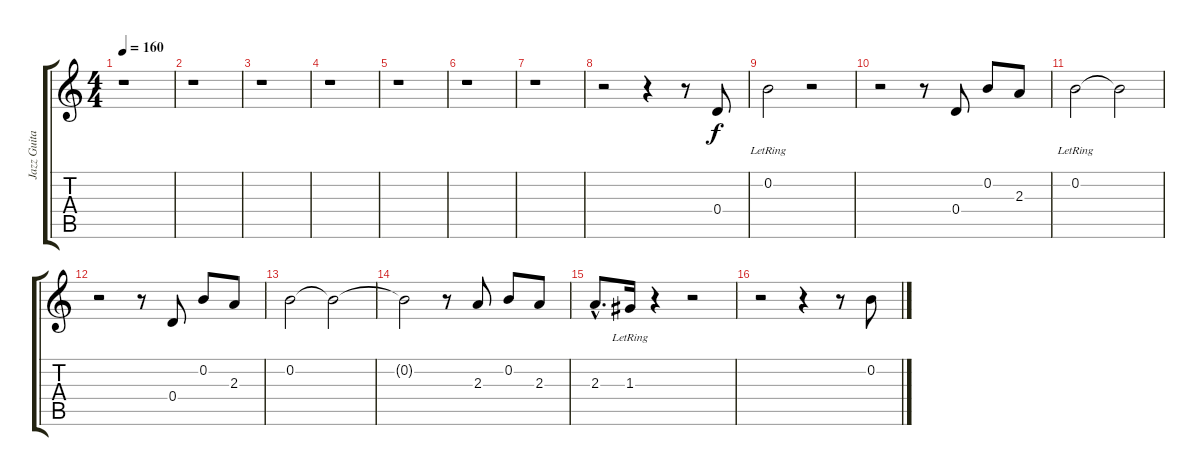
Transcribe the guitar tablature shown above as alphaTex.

\track ("Jazz Guitar" "Jazz Guita") {instrument electricguitarjazz}
\staff {score tabs}
\tuning (E4 B3 G3 D3 A2 E2) {hide}
\ts (4 4)
\tempo 160
\clef g2
\ks c
r.1{dy f instrument electricguitarjazz} |
r.1 |
r.1 |
r.1 |
r.1 |
r.1 |
r.1 |
r.2 r.4 r.8 0.4.8 |
0.2{lr}.2 r.2 |
r.2 r.8 0.4.8 0.2.8 2.3.8 |
0.2{lr}.2 0.2{t}.2 |
r.2 r.8 0.4.8 0.2.8 2.3.8 |
0.2.2 0.2{t}.2 |
0.2{t}.2 r.8 2.3.8 0.2.8 2.3.8 |
2.3{hac}.8{d} 1.3{lr}.16 r.4 r.2 |
r.2 r.4 r.8 0.2.8
